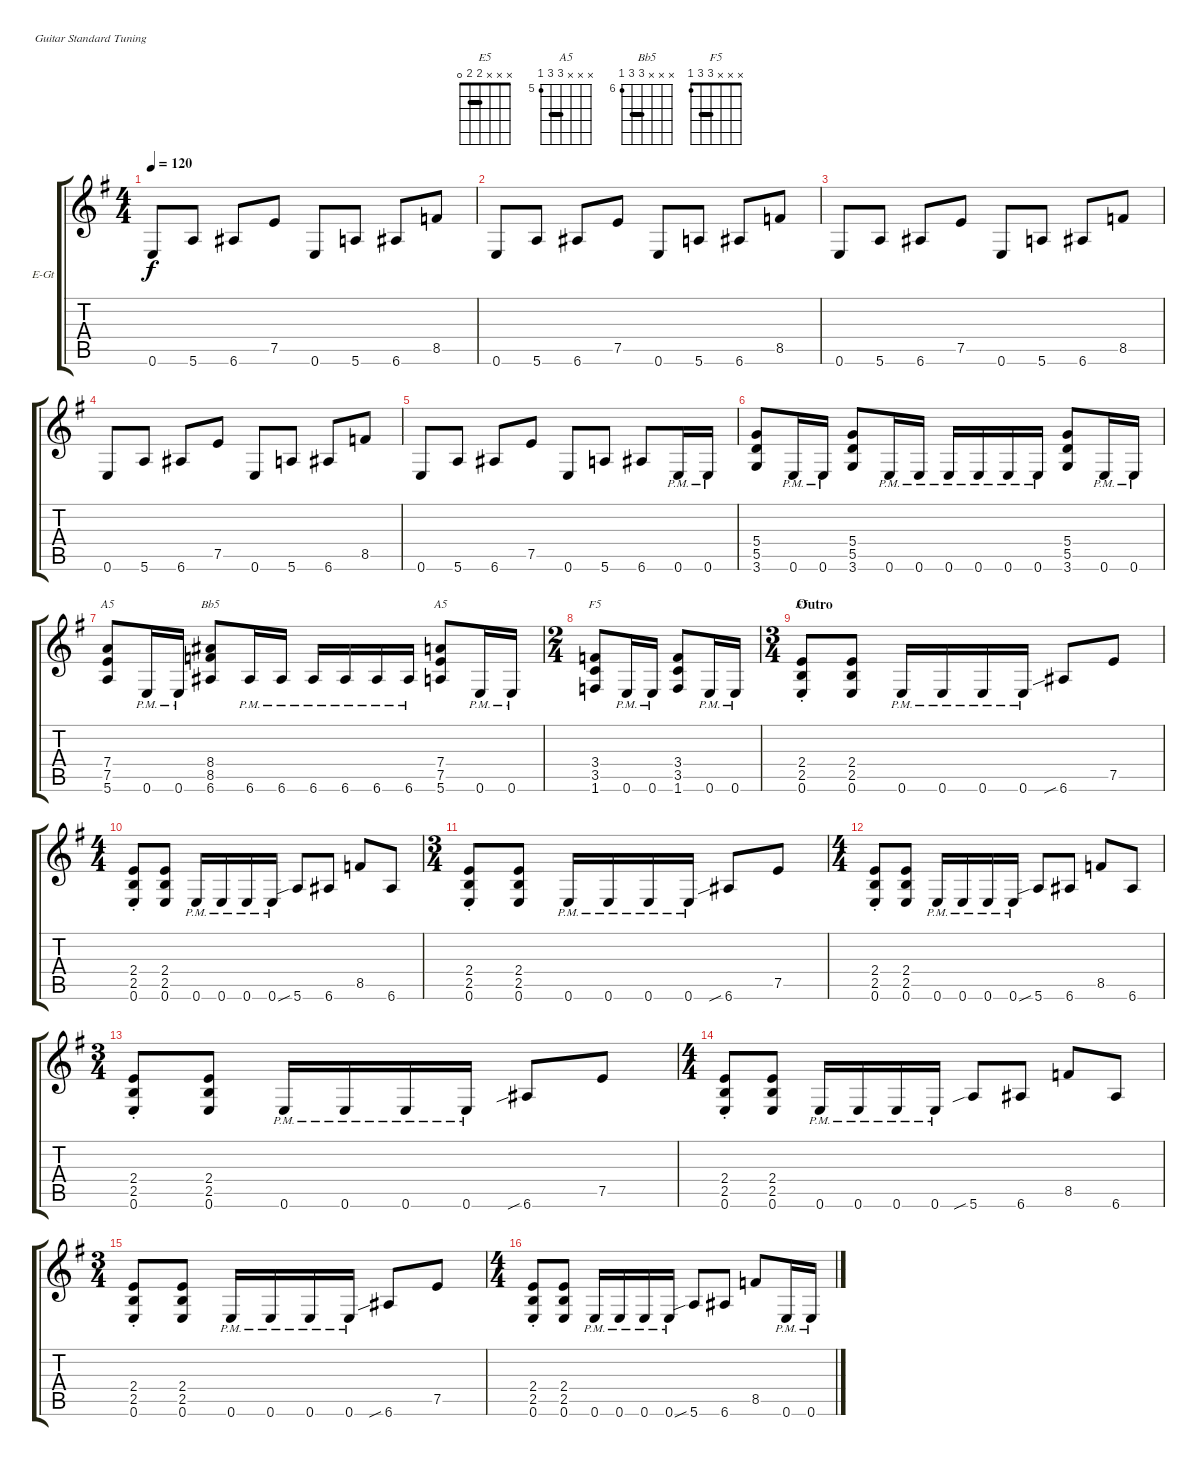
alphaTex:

\defaultSystemsLayout 4
\bracketExtendMode groupsimilarinstruments
\firstSystemTrackNameOrientation horizontal
\otherSystemsTrackNameOrientation horizontal
\track ("Guitar 1" "E-Gt") {instrument distortionguitar}
\staff {score tabs}
\tuning (E4 B3 G3 D3 A2 E2)
\chord ("E5" x x x 2 2 0) {barre 2}
\chord ("A5" x x x 7 7 5) {firstfret 5 barre 7}
\chord ("Bb5" x x x 8 8 6) {firstfret 6 barre 8}
\chord ("F5" x x x 3 3 1) {barre 3}
\ts (4 4)
\tempo 120
\clef g2
\ks g
0.6.8{dy f} 5.6.8 6.6.8 7.5.8 0.6.8 5.6.8 6.6.8 8.5.8 |
0.6.8 5.6.8 6.6.8 7.5.8 0.6.8 5.6.8 6.6.8 8.5.8 |
0.6.8 5.6.8 6.6.8 7.5.8 0.6.8 5.6.8 6.6.8 8.5.8 |
0.6.8 5.6.8 6.6.8 7.5.8 0.6.8 5.6.8 6.6.8 8.5.8 |
0.6.8 5.6.8 6.6.8 7.5.8 0.6.8 5.6.8 6.6.8 0.6{pm}.16 0.6{pm}.16 |
(3.6 5.5 5.4).8 0.6{pm}.16 0.6{pm}.16 (3.6 5.5 5.4).8 0.6{pm}.16 0.6{pm}.16 0.6{pm}.16 0.6{pm}.16 0.6{pm}.16 0.6{pm}.16 (3.6 5.5 5.4).8 0.6{pm}.16 0.6{pm}.16 |
(5.6 7.5 7.4).8{ch "A5"} 0.6{pm}.16 0.6{pm}.16 (6.6 8.5 8.4).8{ch "Bb5"} 6.6{pm}.16 6.6{pm}.16 6.6{pm}.16 6.6{pm}.16 6.6{pm}.16 6.6{pm}.16 (5.6 7.5 7.4).8{ch "A5"} 0.6{pm}.16 0.6{pm}.16 |
\ts (2 4)
(1.6 3.5 3.4).8{ch "F5"} 0.6{pm}.16 0.6{pm}.16 (1.6 3.5 3.4).8 0.6{pm}.16 0.6{pm}.16 |
\ts (3 4)
\section ("" "Outro")
(0.6{st} 2.5{st} 2.4{st}).8{ch "E5"} (0.6 2.5 2.4).8 0.6{pm}.16 0.6{pm}.16 0.6{pm}.16 0.6{pm}.16 6.6{sib}.8 7.5.8 |
\ts (4 4)
(0.6{st} 2.5{st} 2.4{st}).8 (0.6 2.5 2.4).8 0.6{pm}.16 0.6{pm}.16 0.6{pm}.16 0.6{pm}.16 5.6{sib}.8 6.6.8 8.5.8 6.6.8 |
\ts (3 4)
(0.6{st} 2.5{st} 2.4{st}).8 (0.6 2.5 2.4).8 0.6{pm}.16 0.6{pm}.16 0.6{pm}.16 0.6{pm}.16 6.6{sib}.8 7.5.8 |
\ts (4 4)
(0.6{st} 2.5{st} 2.4{st}).8 (0.6 2.5 2.4).8 0.6{pm}.16 0.6{pm}.16 0.6{pm}.16 0.6{pm}.16 5.6{sib}.8 6.6.8 8.5.8 6.6.8 |
\ts (3 4)
(0.6{st} 2.5{st} 2.4{st}).8 (0.6 2.5 2.4).8 0.6{pm}.16 0.6{pm}.16 0.6{pm}.16 0.6{pm}.16 6.6{sib}.8 7.5.8 |
\ts (4 4)
(0.6{st} 2.5{st} 2.4{st}).8 (0.6 2.5 2.4).8 0.6{pm}.16 0.6{pm}.16 0.6{pm}.16 0.6{pm}.16 5.6{sib}.8 6.6.8 8.5.8 6.6.8 |
\ts (3 4)
(0.6{st} 2.5{st} 2.4{st}).8 (0.6 2.5 2.4).8 0.6{pm}.16 0.6{pm}.16 0.6{pm}.16 0.6{pm}.16 6.6{sib}.8 7.5.8 |
\ts (4 4)
(0.6{st} 2.5{st} 2.4{st}).8 (0.6 2.5 2.4).8 0.6{pm}.16 0.6{pm}.16 0.6{pm}.16 0.6{pm}.16 5.6{sib}.8 6.6.8 8.5.8 0.6{pm}.16 0.6{pm}.16
